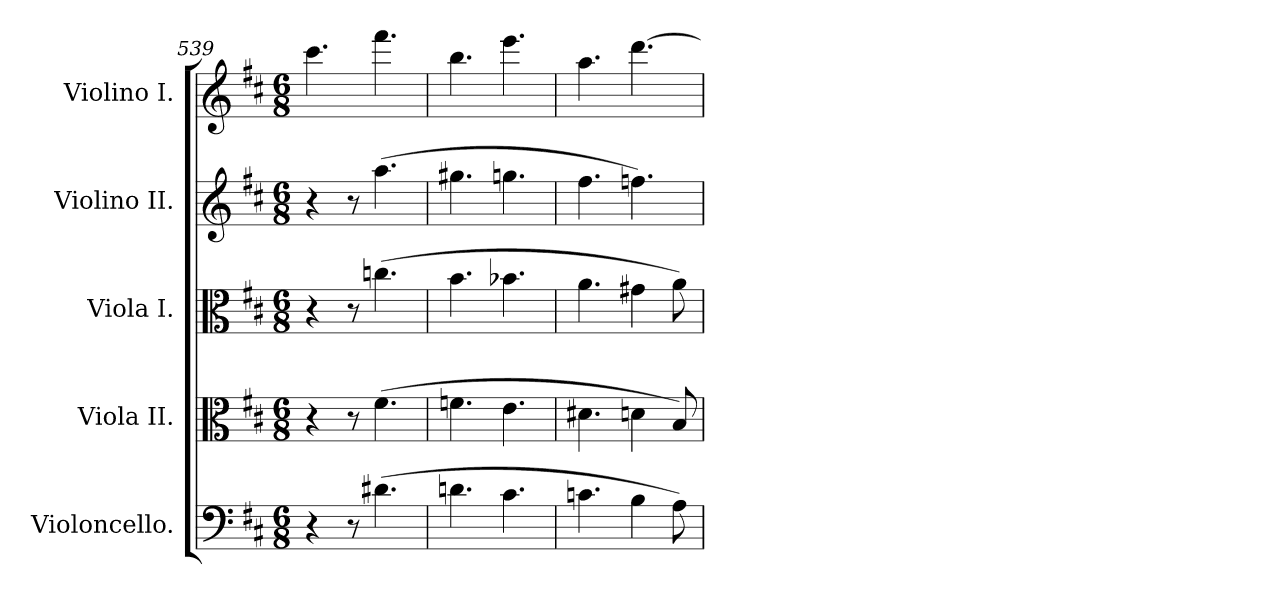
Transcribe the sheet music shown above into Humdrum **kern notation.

**kern	**kern	**kern	**kern	**kern
*part5	*part4	*part3	*part2	*part1
*staff5	*staff4	*staff3	*staff2	*staff1
*I"Violoncello.	*I"Viola II.	*I"Viola I.	*I"Violino II.	*I"Violino I.
*I'Vc	*I'Vla	*I'Vla	*I'Vln	*I'Vln
*clefF4	*clefC3	*clefC3	*clefG2	*clefG2
*k[f#c#]	*k[f#c#]	*k[f#c#]	*k[f#c#]	*k[f#c#]
*M6/8	*M6/8	*M6/8	*M6/8	*M6/8
=539	=539	=539	=539	=539
4r	4r	4r	4r	4.ccc#\
8r	8r	8r	8r	.
(>4.d#X\	(>4.f#\	(>4.ccn\	(>4.aa\	4.fff#\
=540	=540	=540	=540	=540
4.dn\	4.fn\	4.b\	4.gg#X\	4.bb\
4.c#\	4.e\	4.b-X\	4.ggn\	4.eee\
=541	=541	=541	=541	=541
4.cn\	4.d#X\	4.a\	4.ff#\	4.aa\
4B\	4dn\	4g#X\	4.ffn\)	[4.ddd\
8A\)	8B/)	8a\)	.	.
=	=	=	=	=
*-	*-	*-	*-	*-
